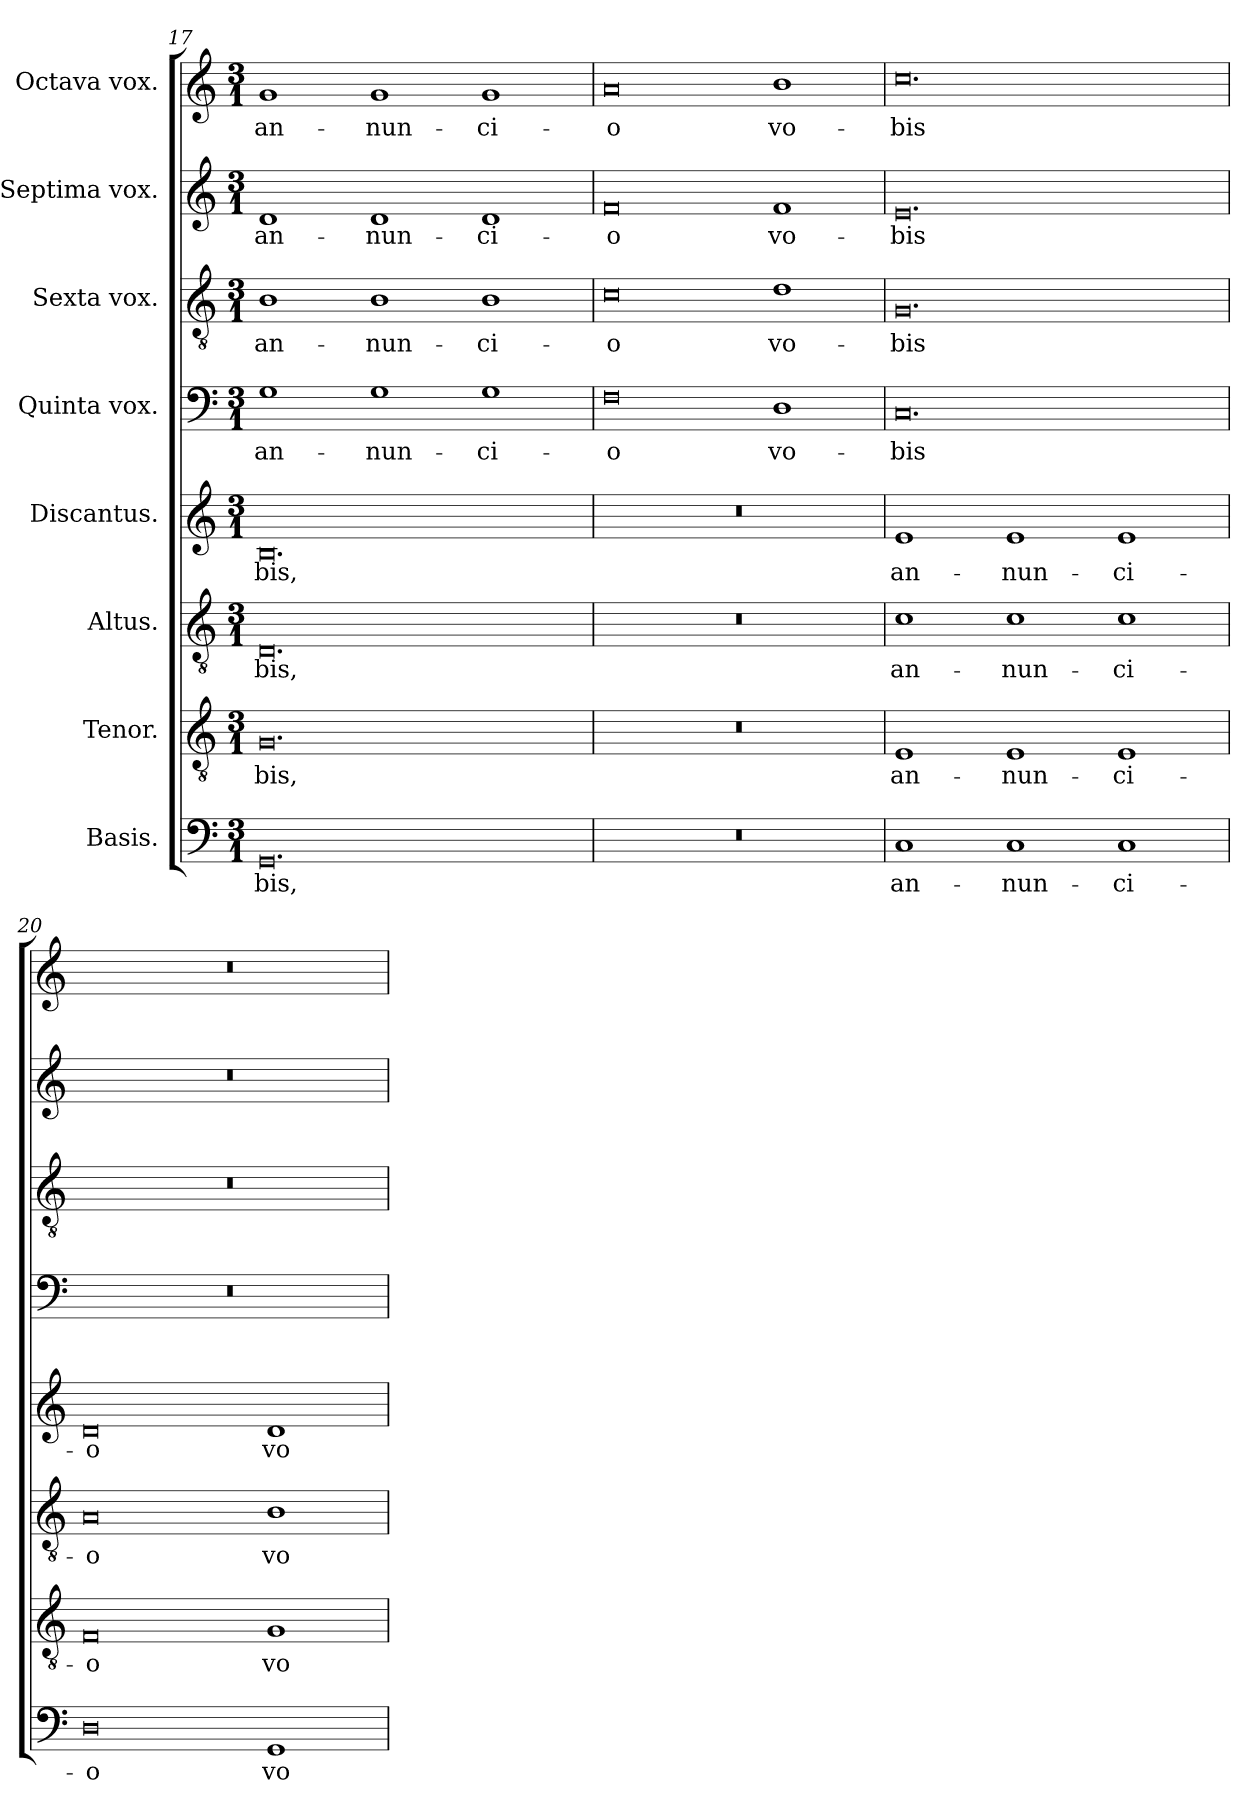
**kern	**text	**kern	**text	**kern	**text	**kern	**text	**kern	**text	**kern	**text	**kern	**text	**kern	**text
*part8	*part8	*part7	*part7	*part6	*part6	*part5	*part5	*part4	*part4	*part3	*part3	*part2	*part2	*part1	*part1
*staff8	*staff8	*staff7	*staff7	*staff6	*staff6	*staff5	*staff5	*staff4	*staff4	*staff3	*staff3	*staff2	*staff2	*staff1	*staff1
*I"Basis.	*	*I"Tenor.	*	*I"Altus.	*	*I"Discantus.	*	*I"Quinta vox.	*	*I"Sexta vox.	*	*I"Septima vox.	*	*I"Octava vox.	*
*clefF4	*	*clefGv2	*	*clefGv2	*	*clefG2	*	*clefF4	*	*clefGv2	*	*clefG2	*	*clefG2	*
*k[]	*	*k[]	*	*k[]	*	*k[]	*	*k[]	*	*k[]	*	*k[]	*	*k[]	*
*M3/1	*	*M3/1	*	*M3/1	*	*M3/1	*	*M3/1	*	*M3/1	*	*M3/1	*	*M3/1	*
=17	=17	=17	=17	=17	=17	=17	=17	=17	=17	=17	=17	=17	=17	=17	=17
!	!LO:LY:b	!	!LO:LY:b	!	!LO:LY:b	!	!LO:LY:b	!	!LO:LY:b	!	!LO:LY:b	!	!LO:LY:b	!	!LO:LY:b
0.GG	-bis,	0.G	-bis,	0.D	-bis,	0.B	-bis,	1G	an-	1B	an-	1d	an-	1g	an-
!	!	!	!	!	!	!	!	!	!LO:LY:b	!	!LO:LY:b	!	!LO:LY:b	!	!LO:LY:b
.	.	.	.	.	.	.	.	1G	-nun-	1B	-nun-	1d	-nun-	1g	-nun-
!	!	!	!	!	!	!	!	!	!LO:LY:b	!	!LO:LY:b	!	!LO:LY:b	!	!LO:LY:b
.	.	.	.	.	.	.	.	1G	-ci-	1B	-ci-	1d	-ci-	1g	-ci-
=18	=18	=18	=18	=18	=18	=18	=18	=18	=18	=18	=18	=18	=18	=18	=18
!	!	!	!	!	!	!	!	!	!LO:LY:b	!	!LO:LY:b	!	!LO:LY:b	!	!LO:LY:b
0.r	.	0.r	.	0.r	.	0.r	.	0F	-o	0c	-o	0f	-o	0a	-o
!	!	!	!	!	!	!	!	!	!LO:LY:b	!	!LO:LY:b	!	!LO:LY:b	!	!LO:LY:b
.	.	.	.	.	.	.	.	1D	vo-	1d	vo-	1f	vo-	1b	vo-
=19	=19	=19	=19	=19	=19	=19	=19	=19	=19	=19	=19	=19	=19	=19	=19
!	!LO:LY:b	!	!LO:LY:b	!	!LO:LY:b	!	!LO:LY:b	!	!LO:LY:b	!	!LO:LY:b	!	!LO:LY:b	!	!LO:LY:b
1C	an-	1E	an-	1c	an-	1e	an-	0.C	-bis	0.G	-bis	0.e	-bis	0.cc	-bis
!	!LO:LY:b	!	!LO:LY:b	!	!LO:LY:b	!	!LO:LY:b	!	!	!	!	!	!	!	!
1C	-nun-	1E	-nun-	1c	-nun-	1e	-nun-	.	.	.	.	.	.	.	.
!	!LO:LY:b	!	!LO:LY:b	!	!LO:LY:b	!	!LO:LY:b	!	!	!	!	!	!	!	!
1C	-ci-	1E	-ci-	1c	-ci-	1e	-ci-	.	.	.	.	.	.	.	.
=20	=20	=20	=20	=20	=20	=20	=20	=20	=20	=20	=20	=20	=20	=20	=20
!	!LO:LY:b	!	!LO:LY:b	!	!LO:LY:b	!	!LO:LY:b	!	!	!	!	!	!	!	!
0D	-o	0F	-o	0A	-o	0d	-o	0.r	.	0.r	.	0.r	.	0.r	.
!	!LO:LY:b	!	!LO:LY:b	!	!LO:LY:b	!	!LO:LY:b	!	!	!	!	!	!	!	!
1GG	vo-	1G	vo-	1B	vo-	1d	vo-	.	.	.	.	.	.	.	.
=	=	=	=	=	=	=	=	=	=	=	=	=	=	=	=
*-	*-	*-	*-	*-	*-	*-	*-	*-	*-	*-	*-	*-	*-	*-	*-
